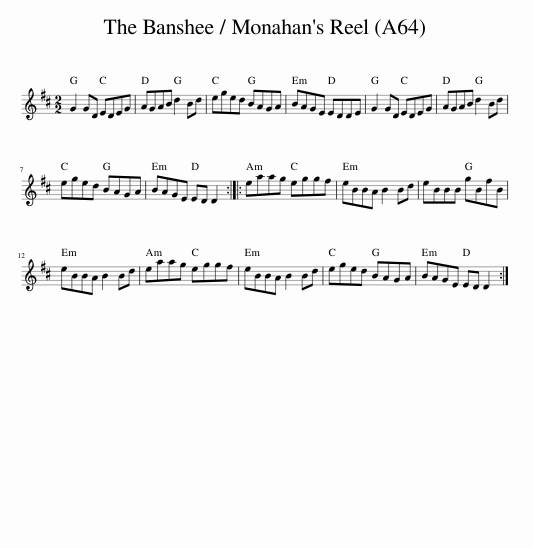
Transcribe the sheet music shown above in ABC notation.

X:1
L:1/8
M:2/2
I:linebreak $
K:D
V:1 treble
V:1
 G2 GD EDEG | AGAB d2 Bd | eged BAGA | BAGE EDDE | G2 GD EDEG | %5
 AGAB d2 Bd |$ eged BAGA | BAGE ED D2 :: eaag eggf | eBBA B2 Bd | %10
 eBBB gBfB |$ eBBA B2 Bd | eaag eggf | eBBA B2 Bd | eged BAGA | %15
 BAGE ED D2 :| %16
